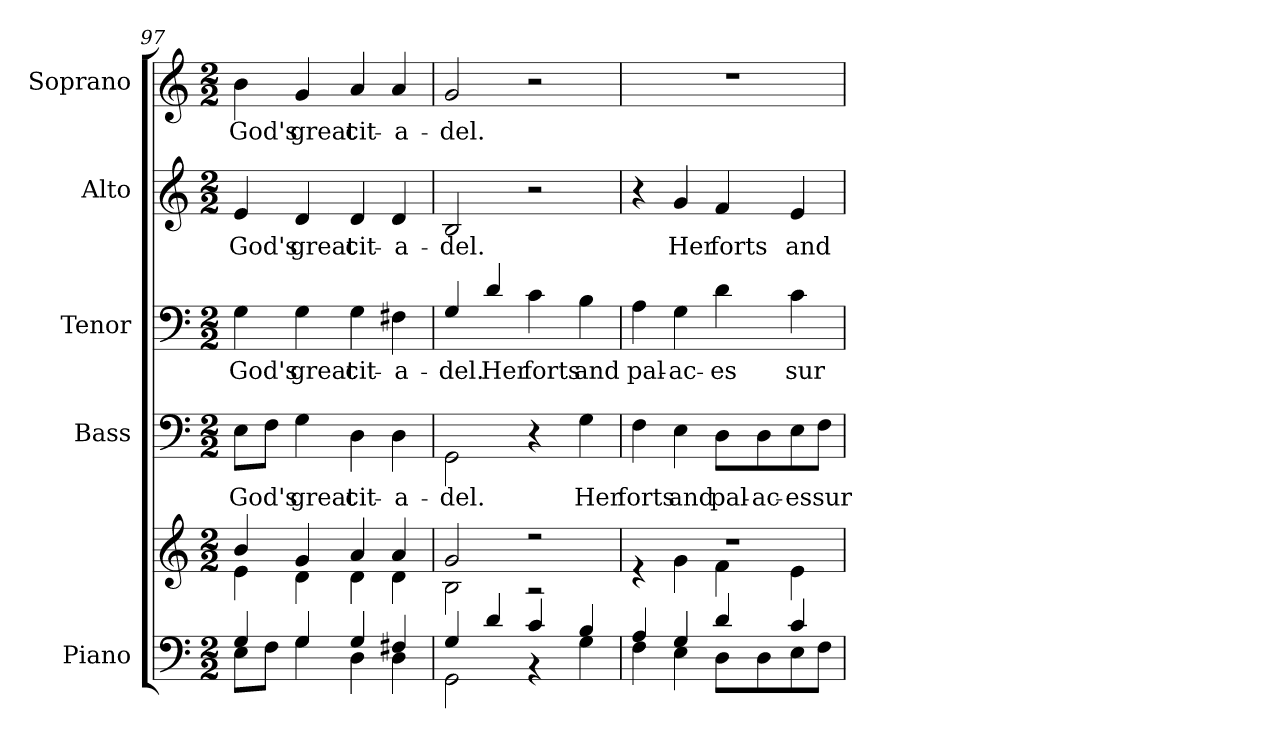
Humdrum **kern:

**kern	**kern	**kern	**text	**kern	**text	**kern	**text	**kern	**text
*part5	*part5	*part4	*part4	*part3	*part3	*part2	*part2	*part1	*part1
*staff6	*staff5	*staff4	*staff4	*staff3	*staff3	*staff2	*staff2	*staff1	*staff1
*I"Piano	*	*I"Bass	*	*I"Tenor	*	*I"Alto	*	*I"Soprano	*
*I'Pno.	*	*I'B.	*	*I'T.	*	*I'A.	*	*I'S.	*
*clefF4	*clefG2	*clefF4	*	*clefF4	*	*clefG2	*	*clefG2	*
*k[]	*k[]	*k[]	*	*k[]	*	*k[]	*	*k[]	*
*C:	*C:	*C:	*	*C:	*	*C:	*	*C:	*
*M2/2	*M2/2	*M2/2	*	*M2/2	*	*M2/2	*	*M2/2	*
=97	=97	=97	=97	=97	=97	=97	=97	=97	=97
*^	*^	*	*	*	*	*	*	*	*
!	!	!	!	!	!LO:LY:b:color=#000000	!	!	!	!	!	!
!	!	!	!	!	!	!	!LO:LY:b:color=#000000	!	!	!	!
!	!	!	!	!	!	!	!	!	!LO:LY:b:color=#000000	!	!
!	!	!	!	!	!	!	!	!	!	!	!LO:LY:b:color=#000000
4Gi/	8Ei\L	4bi/	4ei\	8Ei\L	God's	4Gi\	God's	4ei/	God's	4bi\	God's
.	8Fi\J	.	.	8Fi\J	.	.	.	.	.	.	.
!	!	!	!	!	!LO:LY:b:color=#000000	!	!	!	!	!	!
!	!	!	!	!	!	!	!LO:LY:b:color=#000000	!	!	!	!
!	!	!	!	!	!	!	!	!	!LO:LY:b:color=#000000	!	!
!	!	!	!	!	!	!	!	!	!	!	!LO:LY:b:color=#000000
4Gi/	4Gi\	4gi/	4di\	4Gi\	great	4Gi\	great	4di/	great	4gi/	great
!	!	!	!	!	!LO:LY:b:color=#000000	!	!	!	!	!	!
!	!	!	!	!	!	!	!LO:LY:b:color=#000000	!	!	!	!
!	!	!	!	!	!	!	!	!	!LO:LY:b:color=#000000	!	!
!	!	!	!	!	!	!	!	!	!	!	!LO:LY:b:color=#000000
4Gi/	4Di\	4ai/	4di\	4Di\	cit-	4Gi\	cit-	4di/	cit-	4ai/	cit-
!	!	!	!	!	!LO:LY:b:color=#000000	!	!	!	!	!	!
!	!	!	!	!	!	!	!LO:LY:b:color=#000000	!	!	!	!
!	!	!	!	!	!	!	!	!	!LO:LY:b:color=#000000	!	!
!	!	!	!	!	!	!	!	!	!	!	!LO:LY:b:color=#000000
4F#Xi/	4Di\	4ai/	4di\	4Di\	-a-	4F#Xi\	-a-	4di/	-a-	4ai/	-a-
!!LO:PB:g=z
=98	=98	=98	=98	=98	=98	=98	=98	=98	=98	=98	=98
!	!	!	!	!	!LO:LY:b:color=#000000	!	!	!	!	!	!
!	!	!	!	!	!	!	!LO:LY:b:color=#000000	!	!	!	!
!	!	!	!	!	!	!	!	!	!LO:LY:b:color=#000000	!	!
!	!	!	!	!	!	!	!	!	!	!	!LO:LY:b:color=#000000
4Gi/	2GGi\	2gi/	2Bi\	2GGi\	-del.	4Gi/	-del.	2Bi/	-del.	2gi/	-del.
!	!	!	!	!	!	!	!LO:LY:b:color=#000000	!	!	!	!
4di/	.	.	.	.	.	4di/	Her	.	.	.	.
!	!	!	!	!	!	!	!LO:LY:b:color=#000000	!	!	!	!
4ci/	4r	2r	2r	4r	.	4ci\	forts	2r	.	2r	.
!	!	!	!	!	!LO:LY:b:color=#000000	!	!	!	!	!	!
!	!	!	!	!	!	!	!LO:LY:b:color=#000000	!	!	!	!
4Bi/	4Gi\	.	.	4Gi\	Her	4Bi\	and	.	.	.	.
=99	=99	=99	=99	=99	=99	=99	=99	=99	=99	=99	=99
!	!	!	!	!	!LO:LY:b:color=#000000	!	!	!	!	!	!
!	!	!	!	!	!	!	!LO:LY:b:color=#000000	!	!	!	!
4Ai/	4Fi\	1r	4r	4Fi\	forts	4Ai\	pal-	4r	.	1r	.
!	!	!	!	!	!LO:LY:b:color=#000000	!	!	!	!	!	!
!	!	!	!	!	!	!	!LO:LY:b:color=#000000	!	!	!	!
!	!	!	!	!	!	!	!	!	!LO:LY:b:color=#000000	!	!
4Gi/	4Ei\	.	4gi\	4Ei\	and	4Gi\	-ac-	4gi/	Her	.	.
!	!	!	!	!	!LO:LY:b:color=#000000	!	!	!	!	!	!
!	!	!	!	!	!	!	!LO:LY:b:color=#000000	!	!	!	!
!	!	!	!	!	!	!	!	!	!LO:LY:b:color=#000000	!	!
4di/	8Di\L	.	4fi\	8Di\L	pal-	4di\	-es	4fi/	forts	.	.
!	!	!	!	!	!LO:LY:b:color=#000000	!	!	!	!	!	!
.	8Di\	.	.	8Di\	-ac-	.	.	.	.	.	.
!	!	!	!	!	!LO:LY:b:color=#000000	!	!	!	!	!	!
!	!	!	!	!	!	!	!LO:LY:b:color=#000000	!	!	!	!
!	!	!	!	!	!	!	!	!	!LO:LY:b:color=#000000	!	!
4ci/	8Ei\	.	4ei\	8Ei\	-es	4ci\	sur-	4ei/	and	.	.
!	!	!	!	!	!LO:LY:b:color=#000000	!	!	!	!	!	!
.	8Fi\J	.	.	8Fi\J	sur-	.	.	.	.	.	.
*v	*v	*	*	*	*	*	*	*	*	*	*
*	*v	*v	*	*	*	*	*	*	*	*
=	=	=	=	=	=	=	=	=	=
*-	*-	*-	*-	*-	*-	*-	*-	*-	*-
